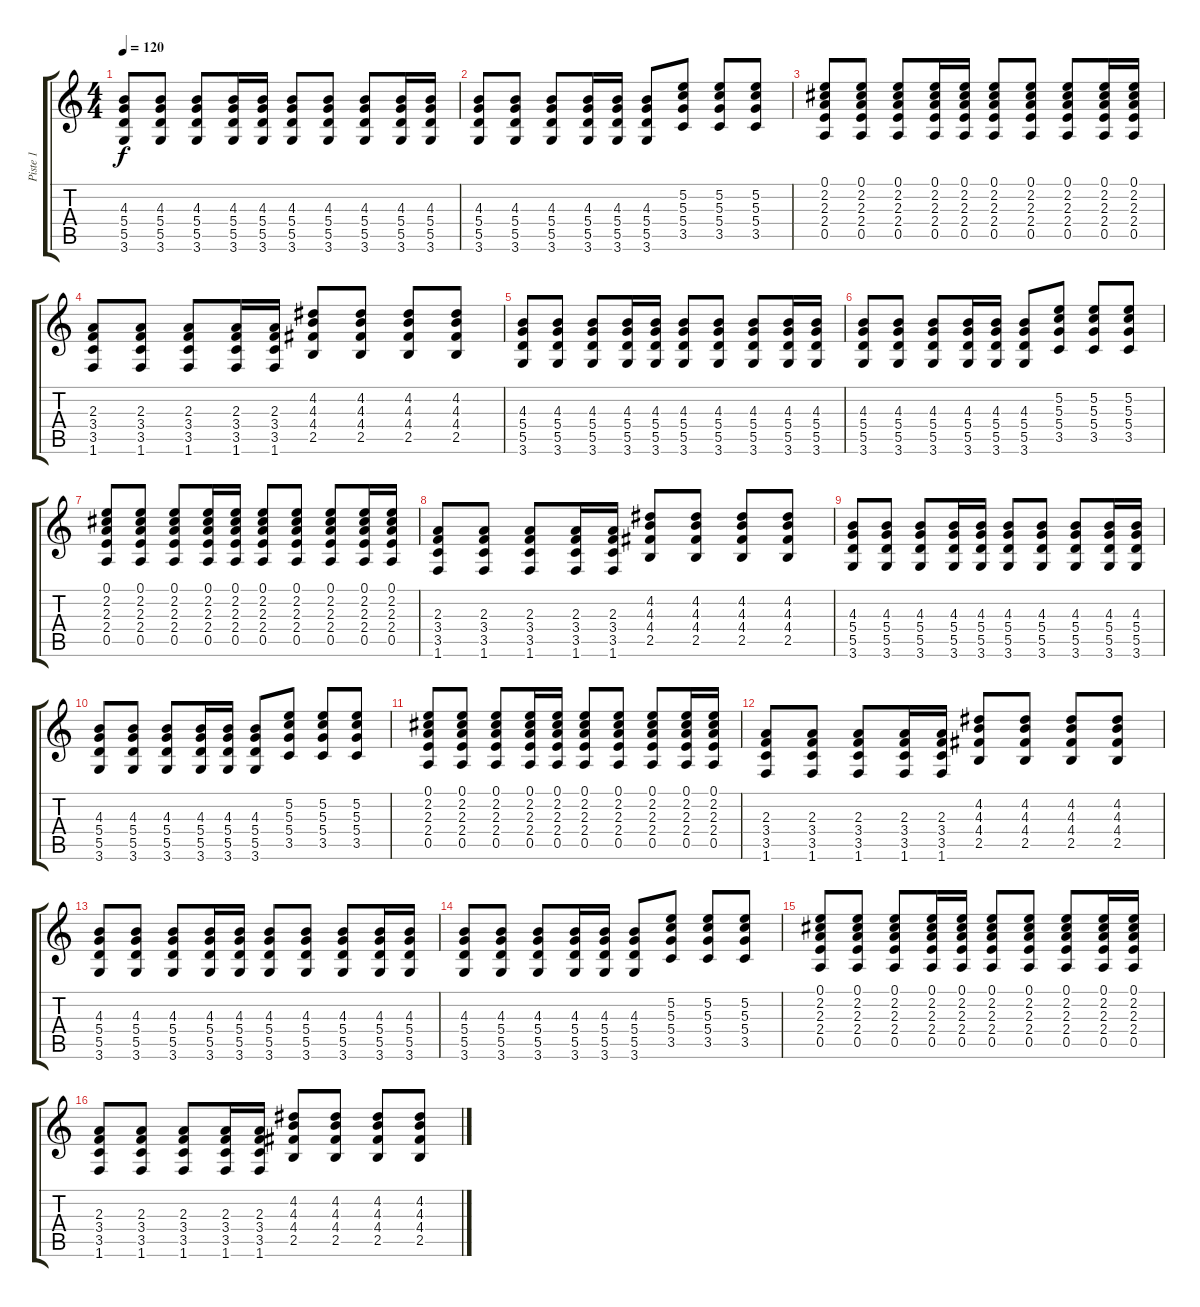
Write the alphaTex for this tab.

\track ("Piste 1" "Piste 1") {instrument acousticguitarsteel}
\staff {score tabs}
\tuning (E4 B3 G3 D3 A2 E2) {hide}
\ts (4 4)
\tempo 120
\clef g2
\ks c
(4.3 5.4 5.5 3.6).8{dy f} (4.3 5.4 5.5 3.6).8 (4.3 5.4 5.5 3.6).8 (4.3 5.4 5.5 3.6).16 (4.3 5.4 5.5 3.6).16 (4.3 5.4 5.5 3.6).8 (4.3 5.4 5.5 3.6).8 (4.3 5.4 5.5 3.6).8 (4.3 5.4 5.5 3.6).16 (4.3 5.4 5.5 3.6).16 |
(4.3 5.4 5.5 3.6).8 (4.3 5.4 5.5 3.6).8 (4.3 5.4 5.5 3.6).8 (4.3 5.4 5.5 3.6).16 (4.3 5.4 5.5 3.6).16 (4.3 5.4 5.5 3.6).8 (5.2 5.3 5.4 3.5).8 (5.2 5.3 5.4 3.5).8 (5.2 5.3 5.4 3.5).8 |
(0.1 2.2 2.3 2.4 0.5).8 (0.1 2.2 2.3 2.4 0.5).8 (0.1 2.2 2.3 2.4 0.5).8 (0.1 2.2 2.3 2.4 0.5).16 (0.1 2.2 2.3 2.4 0.5).16 (0.1 2.2 2.3 2.4 0.5).8 (0.1 2.2 2.3 2.4 0.5).8 (0.1 2.2 2.3 2.4 0.5).8 (0.1 2.2 2.3 2.4 0.5).16 (0.1 2.2 2.3 2.4 0.5).16 |
(2.3 3.4 3.5 1.6).8 (2.3 3.4 3.5 1.6).8 (2.3 3.4 3.5 1.6).8 (2.3 3.4 3.5 1.6).16 (2.3 3.4 3.5 1.6).16 (4.2 4.3 4.4 2.5).8 (4.2 4.3 4.4 2.5).8 (4.2 4.3 4.4 2.5).8 (4.2 4.3 4.4 2.5).8 |
(4.3 5.4 5.5 3.6).8 (4.3 5.4 5.5 3.6).8 (4.3 5.4 5.5 3.6).8 (4.3 5.4 5.5 3.6).16 (4.3 5.4 5.5 3.6).16 (4.3 5.4 5.5 3.6).8 (4.3 5.4 5.5 3.6).8 (4.3 5.4 5.5 3.6).8 (4.3 5.4 5.5 3.6).16 (4.3 5.4 5.5 3.6).16 |
(4.3 5.4 5.5 3.6).8 (4.3 5.4 5.5 3.6).8 (4.3 5.4 5.5 3.6).8 (4.3 5.4 5.5 3.6).16 (4.3 5.4 5.5 3.6).16 (4.3 5.4 5.5 3.6).8 (5.2 5.3 5.4 3.5).8 (5.2 5.3 5.4 3.5).8 (5.2 5.3 5.4 3.5).8 |
(0.1 2.2 2.3 2.4 0.5).8 (0.1 2.2 2.3 2.4 0.5).8 (0.1 2.2 2.3 2.4 0.5).8 (0.1 2.2 2.3 2.4 0.5).16 (0.1 2.2 2.3 2.4 0.5).16 (0.1 2.2 2.3 2.4 0.5).8 (0.1 2.2 2.3 2.4 0.5).8 (0.1 2.2 2.3 2.4 0.5).8 (0.1 2.2 2.3 2.4 0.5).16 (0.1 2.2 2.3 2.4 0.5).16 |
(2.3 3.4 3.5 1.6).8 (2.3 3.4 3.5 1.6).8 (2.3 3.4 3.5 1.6).8 (2.3 3.4 3.5 1.6).16 (2.3 3.4 3.5 1.6).16 (4.2 4.3 4.4 2.5).8 (4.2 4.3 4.4 2.5).8 (4.2 4.3 4.4 2.5).8 (4.2 4.3 4.4 2.5).8 |
(4.3 5.4 5.5 3.6).8 (4.3 5.4 5.5 3.6).8 (4.3 5.4 5.5 3.6).8 (4.3 5.4 5.5 3.6).16 (4.3 5.4 5.5 3.6).16 (4.3 5.4 5.5 3.6).8 (4.3 5.4 5.5 3.6).8 (4.3 5.4 5.5 3.6).8 (4.3 5.4 5.5 3.6).16 (4.3 5.4 5.5 3.6).16 |
(4.3 5.4 5.5 3.6).8 (4.3 5.4 5.5 3.6).8 (4.3 5.4 5.5 3.6).8 (4.3 5.4 5.5 3.6).16 (4.3 5.4 5.5 3.6).16 (4.3 5.4 5.5 3.6).8 (5.2 5.3 5.4 3.5).8 (5.2 5.3 5.4 3.5).8 (5.2 5.3 5.4 3.5).8 |
(0.1 2.2 2.3 2.4 0.5).8 (0.1 2.2 2.3 2.4 0.5).8 (0.1 2.2 2.3 2.4 0.5).8 (0.1 2.2 2.3 2.4 0.5).16 (0.1 2.2 2.3 2.4 0.5).16 (0.1 2.2 2.3 2.4 0.5).8 (0.1 2.2 2.3 2.4 0.5).8 (0.1 2.2 2.3 2.4 0.5).8 (0.1 2.2 2.3 2.4 0.5).16 (0.1 2.2 2.3 2.4 0.5).16 |
(2.3 3.4 3.5 1.6).8 (2.3 3.4 3.5 1.6).8 (2.3 3.4 3.5 1.6).8 (2.3 3.4 3.5 1.6).16 (2.3 3.4 3.5 1.6).16 (4.2 4.3 4.4 2.5).8 (4.2 4.3 4.4 2.5).8 (4.2 4.3 4.4 2.5).8 (4.2 4.3 4.4 2.5).8 |
(4.3 5.4 5.5 3.6).8 (4.3 5.4 5.5 3.6).8 (4.3 5.4 5.5 3.6).8 (4.3 5.4 5.5 3.6).16 (4.3 5.4 5.5 3.6).16 (4.3 5.4 5.5 3.6).8 (4.3 5.4 5.5 3.6).8 (4.3 5.4 5.5 3.6).8 (4.3 5.4 5.5 3.6).16 (4.3 5.4 5.5 3.6).16 |
(4.3 5.4 5.5 3.6).8 (4.3 5.4 5.5 3.6).8 (4.3 5.4 5.5 3.6).8 (4.3 5.4 5.5 3.6).16 (4.3 5.4 5.5 3.6).16 (4.3 5.4 5.5 3.6).8 (5.2 5.3 5.4 3.5).8 (5.2 5.3 5.4 3.5).8 (5.2 5.3 5.4 3.5).8 |
(0.1 2.2 2.3 2.4 0.5).8 (0.1 2.2 2.3 2.4 0.5).8 (0.1 2.2 2.3 2.4 0.5).8 (0.1 2.2 2.3 2.4 0.5).16 (0.1 2.2 2.3 2.4 0.5).16 (0.1 2.2 2.3 2.4 0.5).8 (0.1 2.2 2.3 2.4 0.5).8 (0.1 2.2 2.3 2.4 0.5).8 (0.1 2.2 2.3 2.4 0.5).16 (0.1 2.2 2.3 2.4 0.5).16 |
(2.3 3.4 3.5 1.6).8 (2.3 3.4 3.5 1.6).8 (2.3 3.4 3.5 1.6).8 (2.3 3.4 3.5 1.6).16 (2.3 3.4 3.5 1.6).16 (4.2 4.3 4.4 2.5).8 (4.2 4.3 4.4 2.5).8 (4.2 4.3 4.4 2.5).8 (4.2 4.3 4.4 2.5).8
